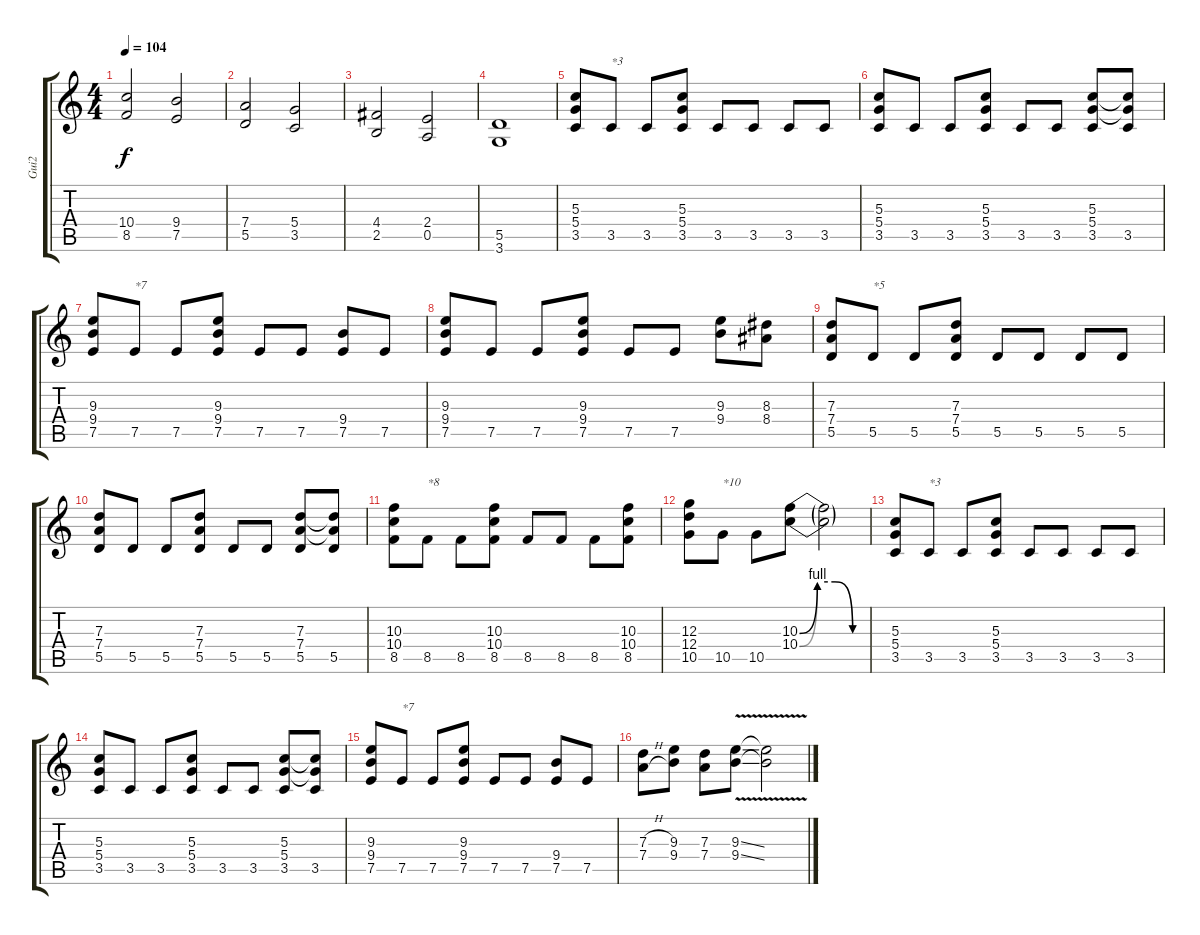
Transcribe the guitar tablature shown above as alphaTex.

\track ("Gui2" "Gui2") {instrument distortionguitar}
\staff {score tabs}
\tuning (E4 B3 G3 D3 A2 E2) {hide}
\ts (4 4)
\tempo 104
\clef g2
\ks c
(10.4 8.5).2{dy f} (9.4 7.5).2 |
(7.4 5.5).2 (5.4 3.5).2 |
(4.4 2.5).2 (2.4 0.5).2 |
(5.5 3.6).1 |
(5.3 5.4 3.5).8 3.5.8{txt "*3"} 3.5.8 (5.3 5.4 3.5).8 3.5.8 3.5.8 3.5.8 3.5.8 |
(5.3 5.4 3.5).8 3.5.8 3.5.8 (5.3 5.4 3.5).8 3.5.8 3.5.8 (5.3 5.4 3.5).8 (5.3{t} 5.4{t} 3.5).8 |
(9.3 9.4 7.5).8 7.5.8{txt "*7"} 7.5.8 (9.3 9.4 7.5).8 7.5.8 7.5.8 (9.4 7.5).8 7.5.8 |
(9.3 9.4 7.5).8 7.5.8 7.5.8 (9.3 9.4 7.5).8 7.5.8 7.5.8 (9.3 9.4).8 (8.3 8.4).8 |
(7.3 7.4 5.5).8 5.5.8{txt "*5"} 5.5.8 (7.3 7.4 5.5).8 5.5.8 5.5.8 5.5.8 5.5.8 |
(7.3 7.4 5.5).8 5.5.8 5.5.8 (7.3 7.4 5.5).8 5.5.8 5.5.8 (7.3 7.4 5.5).8 (7.3{t} 7.4{t} 5.5).8 |
(10.3 10.4 8.5).8 8.5.8{txt "*8"} 8.5.8 (10.3 10.4 8.5).8 8.5.8 8.5.8 8.5.8 (10.3 10.4 8.5).8 |
(12.3 12.4 10.5).8 10.5.8{txt "*10"} 10.5.8 (10.3{be (custom 0 0 15 4 30 4 45 0 60 0)} 10.4{be (custom 0 0 15 4 30 4 45 0 60 0)}).8 (10.3{t} 10.4{t}).2 |
(5.3 5.4 3.5).8 3.5.8{txt "*3"} 3.5.8 (5.3 5.4 3.5).8 3.5.8 3.5.8 3.5.8 3.5.8 |
(5.3 5.4 3.5).8 3.5.8 3.5.8 (5.3 5.4 3.5).8 3.5.8 3.5.8 (5.3 5.4 3.5).8 (5.3{t} 5.4{t} 3.5).8 |
(9.3 9.4 7.5).8 7.5.8{txt "*7"} 7.5.8 (9.3 9.4 7.5).8 7.5.8 7.5.8 (9.4 7.5).8 7.5.8 |
(7.3{h} 7.4{h}).8 (9.3 9.4).8 (7.3 7.4).8 (9.3{v ss} 9.4{v ss}).8 (9.3{t} 9.4{t}).2
